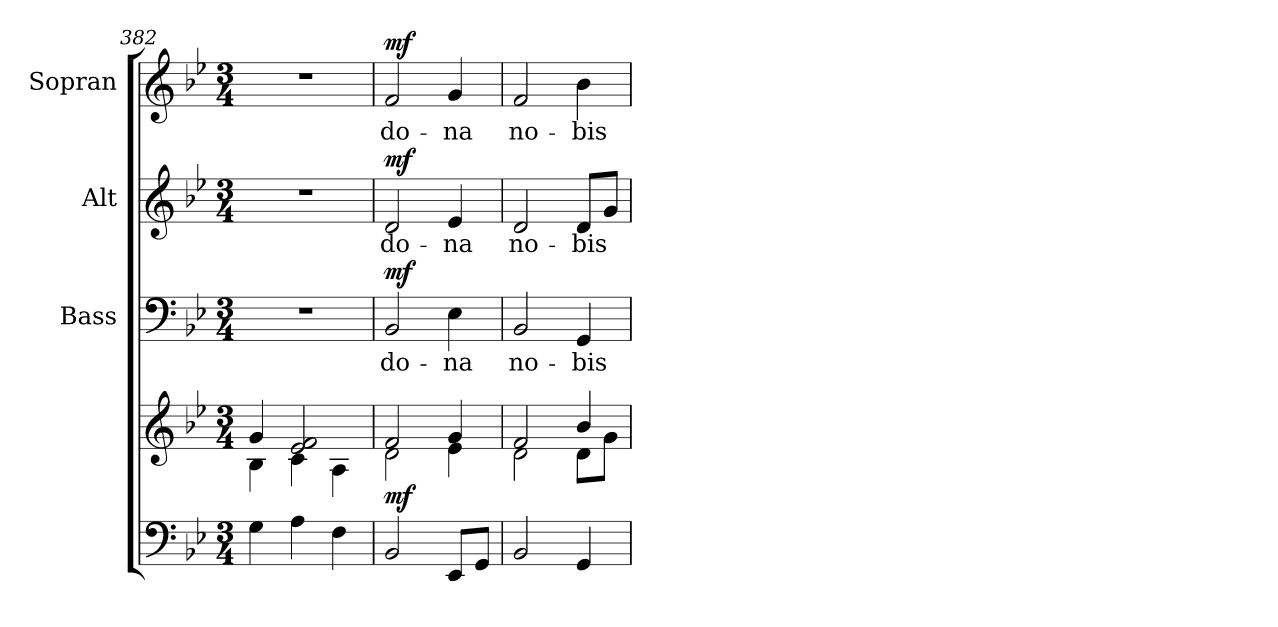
**kern	**kern	**dynam	**kern	**text	**dynam	**kern	**text	**dynam	**kern	**text	**dynam
*part4	*part4	*part4	*part3	*part3	*part3	*part2	*part2	*part2	*part1	*part1	*part1
*staff5	*staff4	*staff4/5	*staff3	*staff3	*staff3	*staff2	*staff2	*staff2	*staff1	*staff1	*staff1
*	*	*	*I"Bass	*	*	*I"Alt	*	*	*I"Sopran	*	*
*	*	*	*I'B.	*	*	*I'A.	*	*	*I'S.	*	*
*clefF4	*clefG2	*	*clefF4	*	*	*clefG2	*	*	*clefG2	*	*
*k[b-e-]	*k[b-e-]	*	*k[b-e-]	*	*	*k[b-e-]	*	*	*k[b-e-]	*	*
*B-:	*B-:	*	*B-:	*	*	*B-:	*	*	*B-:	*	*
*M3/4	*M3/4	*	*M3/4	*	*	*M3/4	*	*	*M3/4	*	*
=382	=382	=382	=382	=382	=382	=382	=382	=382	=382	=382	=382
*	*^	*	*	*	*	*	*	*	*	*	*
4G\	4g/	4B-\	.	2.r	.	.	2.r	.	.	2.r	.	.
4A\	2e-/ 2f/	4c\	.	.	.	.	.	.	.	.	.	.
4F\	.	4A\	.	.	.	.	.	.	.	.	.	.
=383	=383	=383	=383	=383	=383	=383	=383	=383	=383	=383	=383	=383
!	!	!	!LO:DY:b	!	!LO:LY:b	!LO:DY:a	!	!LO:LY:b	!LO:DY:a	!	!LO:LY:b	!LO:DY:a
2BB-/	2f/	2d\	mf	2BB-/	do-	mf	2d/	do-	mf	2f/	do-	mf
!	!	!	!	!	!LO:LY:b	!	!	!LO:LY:b	!	!	!LO:LY:b	!
8EE-/L	4g/	4e-\	.	4E-\	-na	.	4e-/	-na	.	4g/	-na	.
8GG/J	.	.	.	.	.	.	.	.	.	.	.	.
=384	=384	=384	=384	=384	=384	=384	=384	=384	=384	=384	=384	=384
!	!	!	!	!	!LO:LY:b	!	!	!LO:LY:b	!	!	!LO:LY:b	!
2BB-/	2f/	2d\	.	2BB-/	no-	.	2d/	no-	.	2f/	no-	.
!	!	!	!	!	!LO:LY:b	!	!	!LO:LY:b	!	!	!LO:LY:b	!
4GG/	4b-/	8d\L	.	4GG/	-bis	.	8d/L	-bis	.	4b-\	-bis	.
.	.	8g\J	.	.	.	.	8g/J	.	.	.	.	.
*	*v	*v	*	*	*	*	*	*	*	*	*	*
=	=	=	=	=	=	=	=	=	=	=	=
*-	*-	*-	*-	*-	*-	*-	*-	*-	*-	*-	*-
